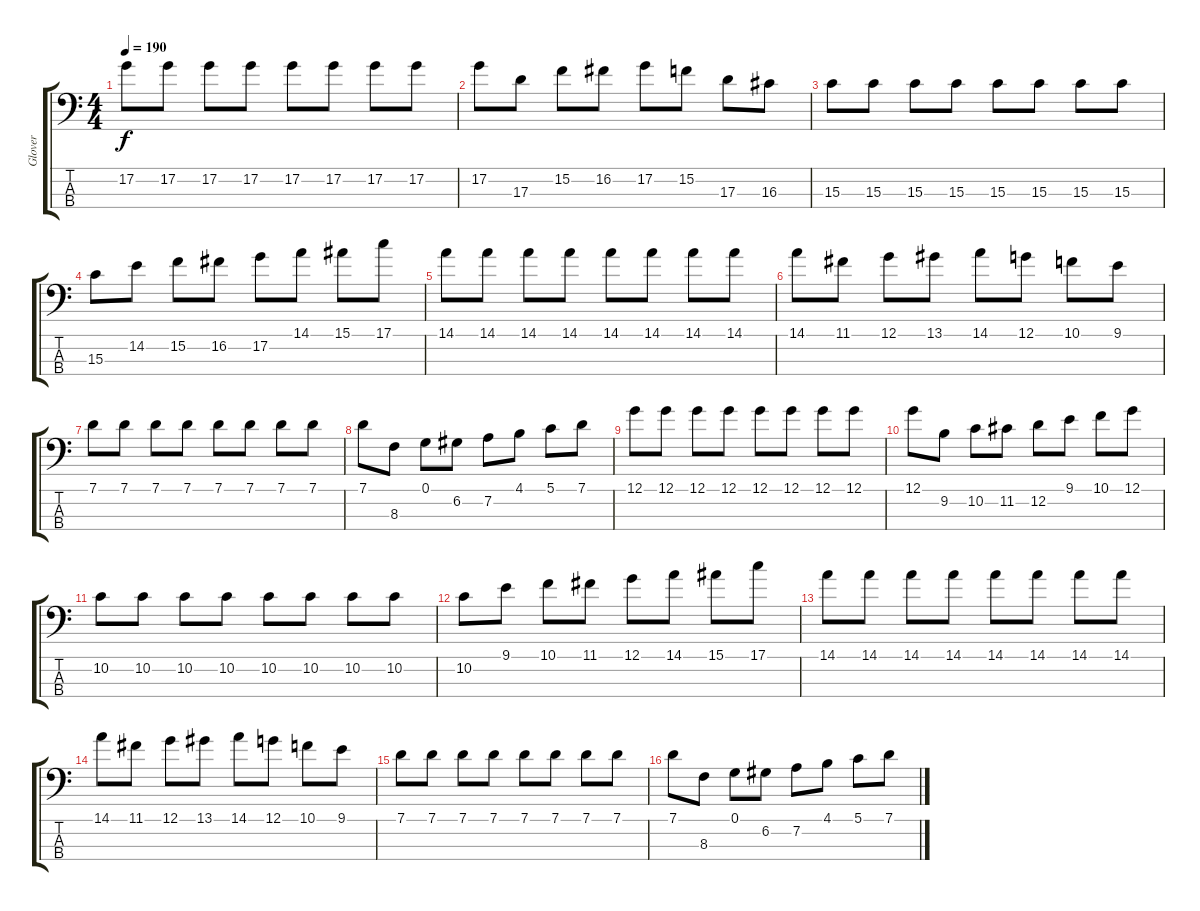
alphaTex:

\track ("Glover" "Glover") {instrument electricbassfinger}
\staff {score tabs}
\tuning (G2 D2 A1 E1) {hide}
\ts (4 4)
\tempo 190
\clef f4
\ks c
17.2.8{dy f} 17.2.8 17.2.8 17.2.8 17.2.8 17.2.8 17.2.8 17.2.8 |
17.2.8 17.3.8 15.2.8 16.2.8 17.2.8 15.2.8 17.3.8 16.3.8 |
15.3.8 15.3.8 15.3.8 15.3.8 15.3.8 15.3.8 15.3.8 15.3.8 |
15.3.8 14.2.8 15.2.8 16.2.8 17.2.8 14.1.8 15.1.8 17.1.8 |
14.1.8 14.1.8 14.1.8 14.1.8 14.1.8 14.1.8 14.1.8 14.1.8 |
14.1.8 11.1.8 12.1.8 13.1.8 14.1.8 12.1.8 10.1.8 9.1.8 |
7.1.8 7.1.8 7.1.8 7.1.8 7.1.8 7.1.8 7.1.8 7.1.8 |
7.1.8 8.3.8 0.1.8 6.2.8 7.2.8 4.1.8 5.1.8 7.1.8 |
12.1.8 12.1.8 12.1.8 12.1.8 12.1.8 12.1.8 12.1.8 12.1.8 |
12.1.8 9.2.8 10.2.8 11.2.8 12.2.8 9.1.8 10.1.8 12.1.8 |
10.2.8 10.2.8 10.2.8 10.2.8 10.2.8 10.2.8 10.2.8 10.2.8 |
10.2.8 9.1.8 10.1.8 11.1.8 12.1.8 14.1.8 15.1.8 17.1.8 |
14.1.8 14.1.8 14.1.8 14.1.8 14.1.8 14.1.8 14.1.8 14.1.8 |
14.1.8 11.1.8 12.1.8 13.1.8 14.1.8 12.1.8 10.1.8 9.1.8 |
7.1.8 7.1.8 7.1.8 7.1.8 7.1.8 7.1.8 7.1.8 7.1.8 |
7.1.8 8.3.8 0.1.8 6.2.8 7.2.8 4.1.8 5.1.8 7.1.8
